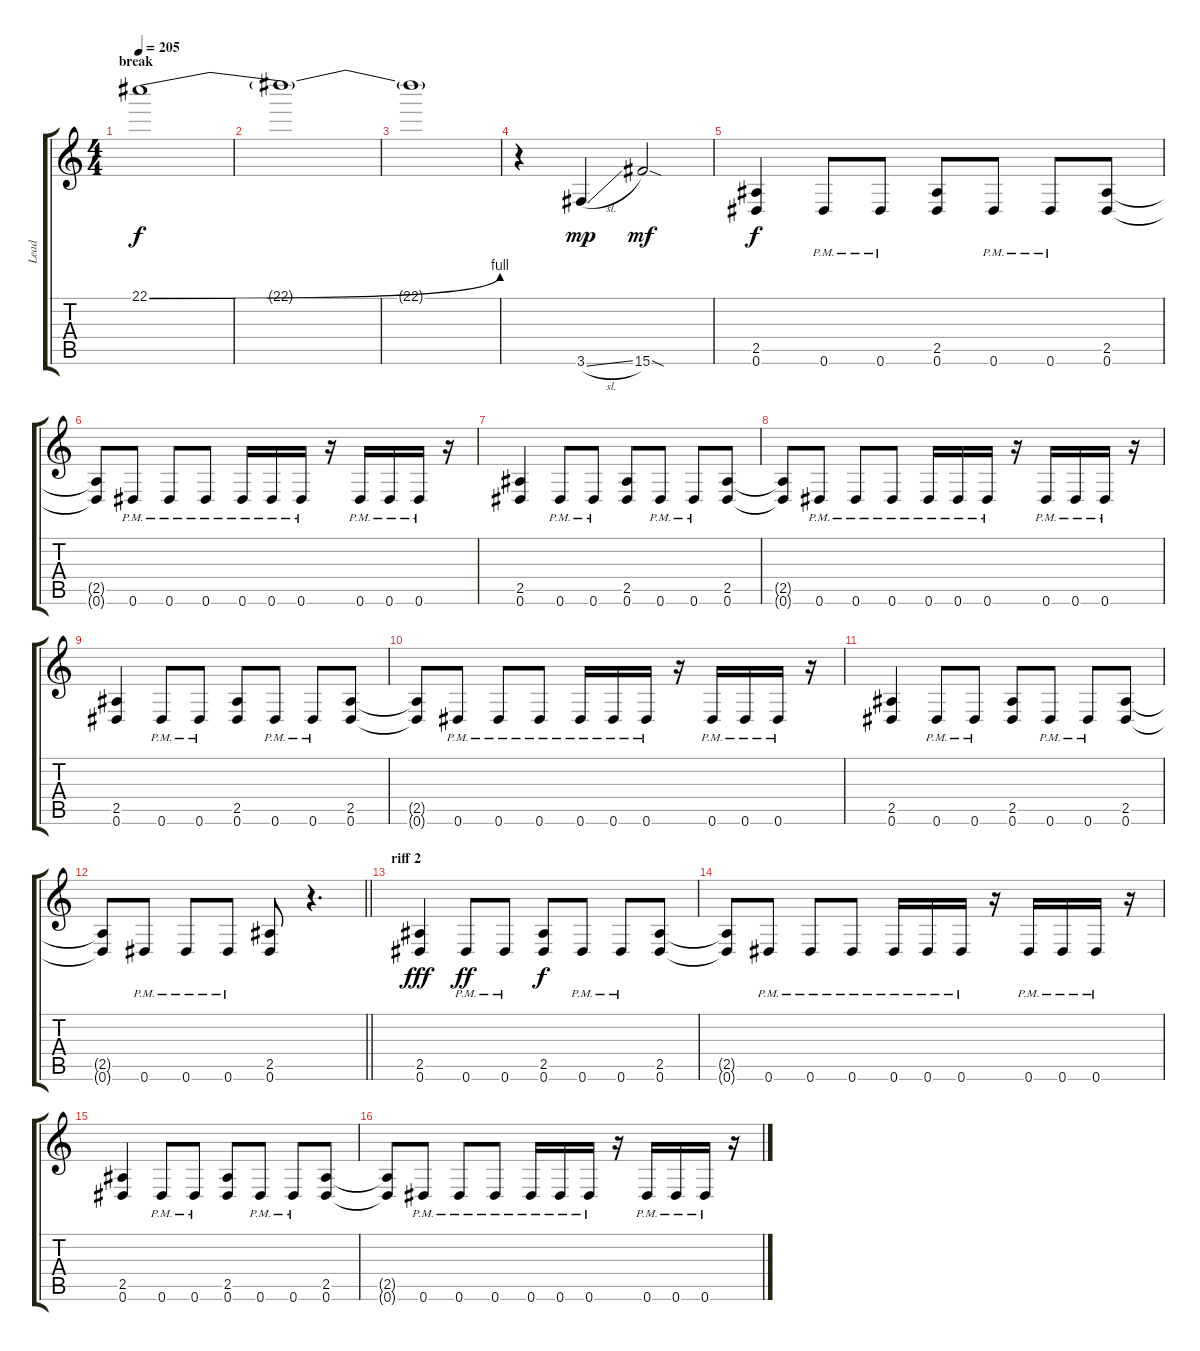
\track ("Lead" "Lead") {instrument distortionguitar}
\staff {score tabs}
\tuning (Eb4 Bb3 Gb3 Db3 Ab2 Eb2) {hide}
\ts (4 4)
\section ("" "break")
\tempo 205
\clef g2
\ks c
22.1{be (bend 0 0 60 4)}.1{dy f volume 7} |
22.1{t}.1 |
22.1{t}.1 |
r.4 3.6{sl}.4{dy mp volume 15} 15.6{sod}.2{dy mf} |
(2.5 0.6).4{dy f} 0.6{pm}.8 0.6{pm}.8 (2.5 0.6).8 0.6{pm}.8 0.6{pm}.8 (2.5 0.6).8 |
(2.5{t} 0.6{t}).8 0.6{pm}.8 0.6{pm}.8 0.6{pm}.8 0.6{pm}.16 0.6{pm}.16 0.6{pm}.16 r.16 0.6{pm}.16 0.6{pm}.16 0.6{pm}.16 r.16 |
(2.5 0.6).4 0.6{pm}.8 0.6{pm}.8 (2.5 0.6).8 0.6{pm}.8 0.6{pm}.8 (2.5 0.6).8 |
(2.5{t} 0.6{t}).8 0.6{pm}.8 0.6{pm}.8 0.6{pm}.8 0.6{pm}.16 0.6{pm}.16 0.6{pm}.16 r.16 0.6{pm}.16 0.6{pm}.16 0.6{pm}.16 r.16 |
(2.5 0.6).4 0.6{pm}.8 0.6{pm}.8 (2.5 0.6).8 0.6{pm}.8 0.6{pm}.8 (2.5 0.6).8 |
(2.5{t} 0.6{t}).8 0.6{pm}.8 0.6{pm}.8 0.6{pm}.8 0.6{pm}.16 0.6{pm}.16 0.6{pm}.16 r.16 0.6{pm}.16 0.6{pm}.16 0.6{pm}.16 r.16 |
(2.5 0.6).4 0.6{pm}.8 0.6{pm}.8 (2.5 0.6).8 0.6{pm}.8 0.6{pm}.8 (2.5 0.6).8 |
\barLineRight lightlight
(2.5{t} 0.6{t}).8 0.6{pm}.8 0.6{pm}.8 0.6{pm}.8 (2.5 0.6).8 r.4{d} |
\section ("" "riff 2")
(2.5 0.6).4{dy fff} 0.6{pm}.8{dy ff} 0.6{pm}.8 (2.5 0.6).8{dy f} 0.6{pm}.8 0.6{pm}.8 (2.5 0.6).8 |
(2.5{t} 0.6{t}).8 0.6{pm}.8 0.6{pm}.8 0.6{pm}.8 0.6{pm}.16 0.6{pm}.16 0.6{pm}.16 r.16 0.6{pm}.16 0.6{pm}.16 0.6{pm}.16 r.16 |
(2.5 0.6).4 0.6{pm}.8 0.6{pm}.8 (2.5 0.6).8 0.6{pm}.8 0.6{pm}.8 (2.5 0.6).8 |
(2.5{t} 0.6{t}).8 0.6{pm}.8 0.6{pm}.8 0.6{pm}.8 0.6{pm}.16 0.6{pm}.16 0.6{pm}.16 r.16 0.6{pm}.16 0.6{pm}.16 0.6{pm}.16 r.16
